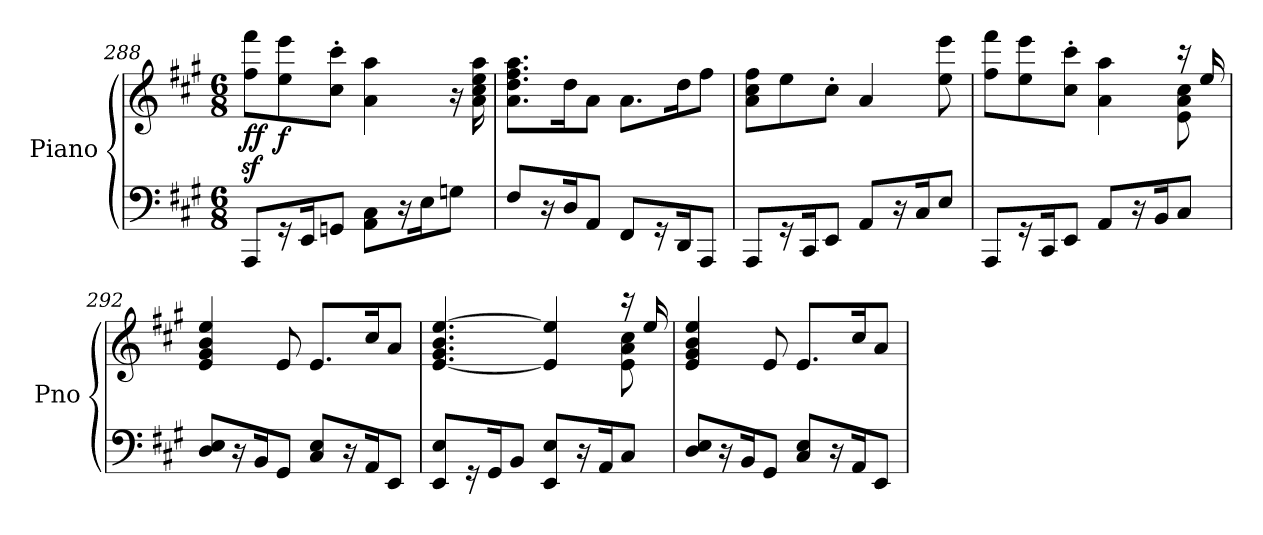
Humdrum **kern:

**kern	**kern	**dynam
*part1	*part1	*part1
*staff2	*staff1	*staff1/2
*I"Piano	*	*
*I'Pno	*	*
!!LO:LB:g=z
*clefF4	*clefG2	*
*k[f#c#g#]	*k[f#c#g#]	*
*M6/8	*M6/8	*
=288	=288	=288
!	!	!LO:DY:b
8AAA/L	8ff#\z< 8fff#\z<L	ff
!	!	!LO:DY:b
16rGG	8ee\ 8eee\	f
16EE/K	.	.
8GGn/J	8cc#\' 8ccc#\'J	.
8AA\ 8C#\L	4a\ 4aa\	.
16r	.	.
16E\K	.	.
8Gn\J	16r	.
.	16a\ 16cc#\ 16ee\ 16aa\	.
=289	=289	=289
8F#/L	8.a\ 8.dd\ 8.ff#\ 8.aa\L	.
16r	.	.
16D/K	16dd\K	.
8AA/J	8a\J	.
8FF#/L	8.a\L	.
16rGG	.	.
16DD/K	16dd\K	.
8AAA/J	8ff#\J	.
=290	=290	=290
8AAA/L	8a\ 8cc#\ 8ff#\L	.
16rGG	8ee\	.
16CC#/K	.	.
8EE/J	8cc#'\J	.
8AA/L	4a/	.
16r	.	.
16C#/K	.	.
8E/J	8ee\ 8eee\	.
=291	=291	=291
*	*^	*
8AAA/L	8ff#\ 8fff#\L	8ryy	.
*	*v	*v	*
16rGG	8ee\ 8eee\	.
16CC#/K	.	.
8EE/J	8cc#\' 8ccc#\'J	.
8AA/L	4a\ 4aa\	.
16r	.	.
16BB/K	.	.
*	*^	*
8C#/J	16r	8e\ 8a\ 8cc#\	.
.	16ee/	.	.
*	*v	*v	*
=292	=292	=292
8D/ 8E/L	4e/ 4g#/ 4b/ 4ee/	.
16r	.	.
16BB/K	.	.
8GG#/J	8e/	.
8C#/ 8E/L	8.e/L	.
16r	.	.
16AA/K	16cc#/K	.
8EE/J	8a/J	.
!!LO:LB:g=z
=293	=293	=293
*	*^	*
8EE/ 8E/L	[4.e/ 4.g#/ 4.b/ [4.ee/	8ryy	.
*	*v	*v	*
16r	.	.
16GG#/K	.	.
8BB/J	.	.
8EE/ 8E/L	4e/] 4ee/]	.
16r	.	.
16AA/K	.	.
*	*^	*
8C#/J	16r	8e\ 8a\ 8cc#\	.
.	16ee/	.	.
*	*v	*v	*
=294	=294	=294
8D/ 8E/L	4e/ 4g#/ 4b/ 4ee/	.
16r	.	.
16BB/K	.	.
8GG#/J	8e/	.
8C#/ 8E/L	8.e/L	.
16r	.	.
16AA/K	16cc#/K	.
8EE/J	8a/J	.
=	=	=
*-	*-	*-
